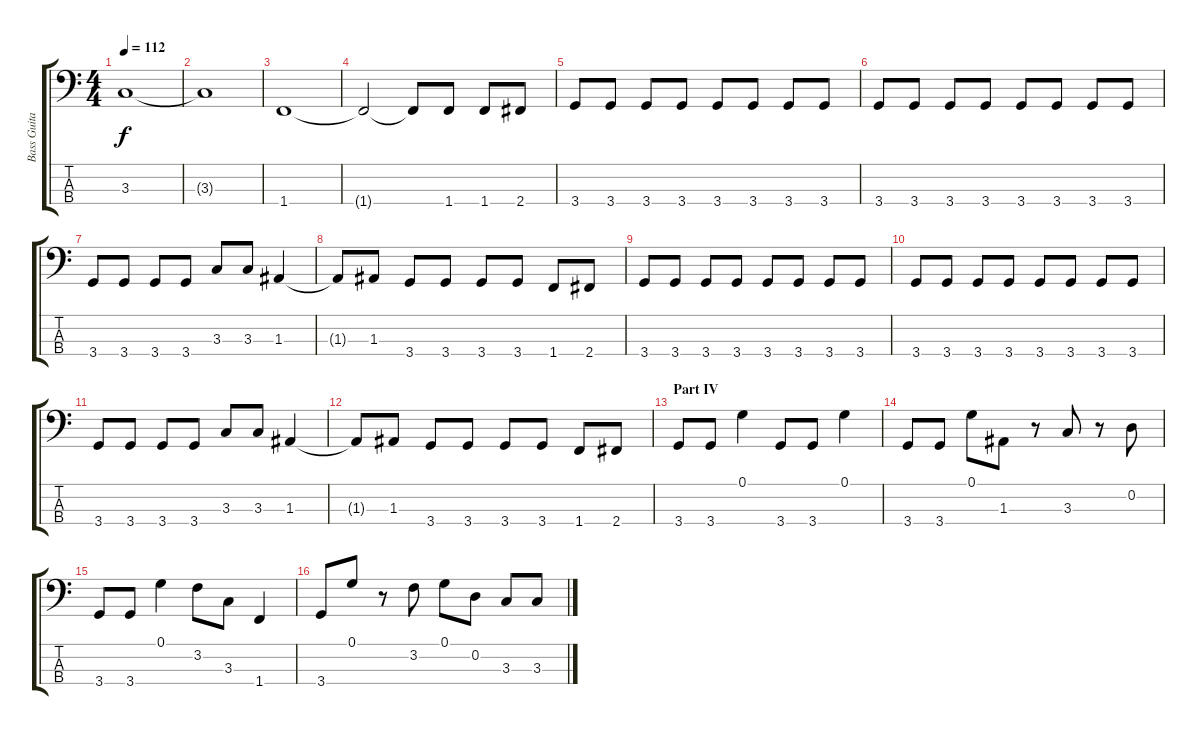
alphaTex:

\track ("Bass Guitar" "Bass Guita") {instrument electricbasspick}
\staff {score tabs}
\tuning (G2 D2 A1 E1) {hide}
\ts (4 4)
\tempo 112
\clef f4
\ks c
3.3.1{dy f} |
3.3{t}.1 |
1.4.1 |
1.4{t}.2 1.4{t}.8 1.4.8 1.4.8 2.4.8 |
3.4.8 3.4.8 3.4.8 3.4.8 3.4.8 3.4.8 3.4.8 3.4.8 |
3.4.8 3.4.8 3.4.8 3.4.8 3.4.8 3.4.8 3.4.8 3.4.8 |
3.4.8 3.4.8 3.4.8 3.4.8 3.3.8 3.3.8 1.3.4 |
1.3{t}.8 1.3.8 3.4.8 3.4.8 3.4.8 3.4.8 1.4.8 2.4.8 |
3.4.8 3.4.8 3.4.8 3.4.8 3.4.8 3.4.8 3.4.8 3.4.8 |
3.4.8 3.4.8 3.4.8 3.4.8 3.4.8 3.4.8 3.4.8 3.4.8 |
3.4.8 3.4.8 3.4.8 3.4.8 3.3.8 3.3.8 1.3.4 |
1.3{t}.8 1.3.8 3.4.8 3.4.8 3.4.8 3.4.8 1.4.8 2.4.8 |
\section ("" "Part IV")
3.4.8 3.4.8 0.1.4 3.4.8 3.4.8 0.1.4 |
3.4.8 3.4.8 0.1.8 1.3.8 r.8 3.3.8 r.8 0.2.8 |
3.4.8 3.4.8 0.1.4 3.2.8 3.3.8 1.4.4 |
3.4.8 0.1.8 r.8 3.2.8 0.1.8 0.2.8 3.3.8 3.3.8
